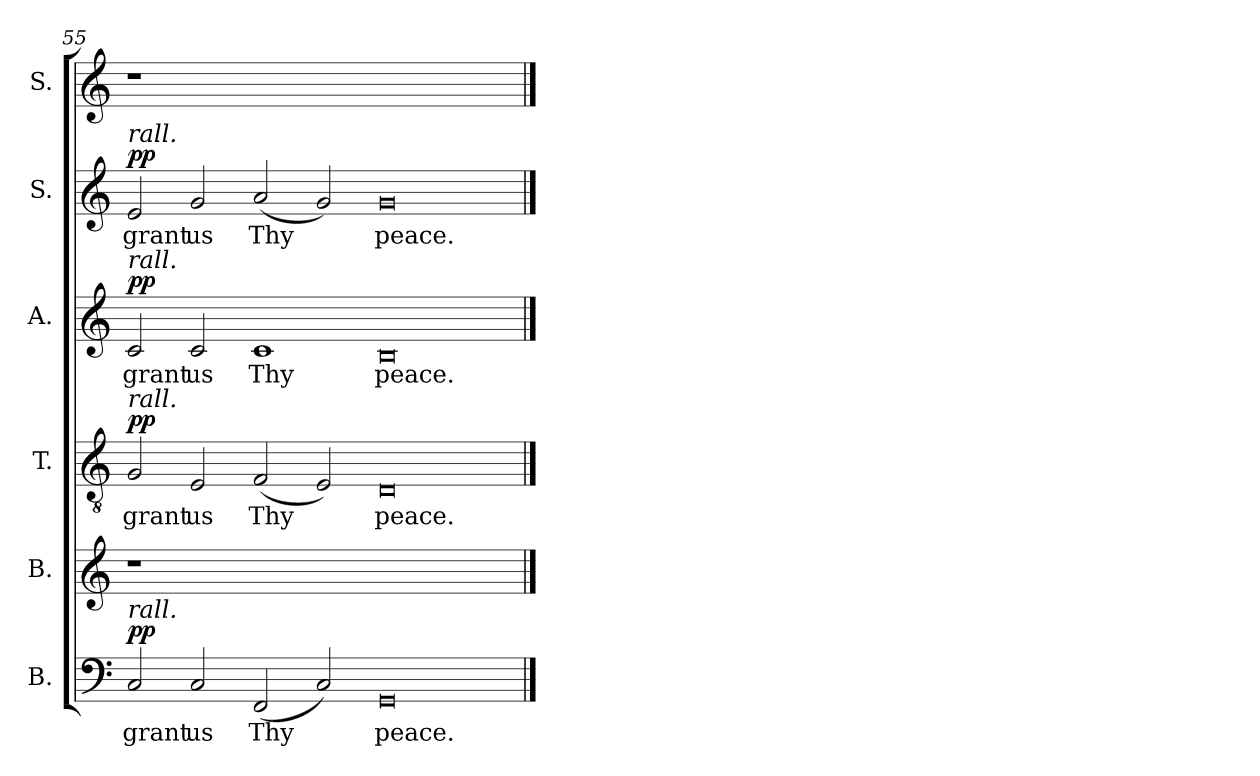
**kern	**text	**dynam	**kern	**kern	**text	**dynam	**kern	**text	**dynam	**kern	**text	**dynam	**kern
*part6	*part6	*part6	*part5	*part4	*part4	*part4	*part3	*part3	*part3	*part2	*part2	*part2	*part1
*staff6	*staff6	*staff6	*staff5	*staff4	*staff4	*staff4	*staff3	*staff3	*staff3	*staff2	*staff2	*staff2	*staff1
*I"B.	*	*	*I"B.	*I"T.	*	*	*I"A.	*	*	*I"S.	*	*	*I"S.
*I'B.	*	*	*I'B.	*I'T.	*	*	*I'A.	*	*	*I'S.	*	*	*I'S.
!!LO:PB:g=z
*clefF4	*	*	*clefG2	*clefGv2	*	*	*clefG2	*	*	*clefG2	*	*	*clefG2
*k[]	*	*	*k[]	*k[]	*	*	*k[]	*	*	*k[]	*	*	*k[]
=55	=55	=55	=55	=55	=55	=55	=55	=55	=55	=55	=55	=55	=55
!	!	!	!	!	!	!	!	!	!	!LO:TX:a:i:t=rall.	!	!	!
!	!	!	!	!	!	!	!LO:TX:a:i:t=rall.	!	!	!	!	!	!
!	!	!	!	!LO:TX:a:i:t=rall.	!	!	!	!	!	!	!	!	!
!LO:TX:a:i:t=rall.	!	!	!	!	!	!	!	!	!	!	!	!	!
!	!LO:LY:b	!LO:DY:b	!	!	!LO:LY:b	!LO:DY:b	!	!LO:LY:b	!LO:DY:b	!	!LO:LY:b	!LO:DY:b	!
2C/	grant	pp	1r	2G/	grant	pp	2c/	grant	pp	2e/	grant	pp	1r
!	!LO:LY:b	!	!	!	!LO:LY:b	!	!	!LO:LY:b	!	!	!LO:LY:b	!	!
2C/	us	.	.	2E/	us	.	2c/	us	.	2g/	us	.	.
!	!LO:LY:b	!	!	!	!LO:LY:b	!	!	!LO:LY:b	!	!	!LO:LY:b	!	!
(<2FF/	Thy	.	0.ryy	(<2F/	Thy	.	1c	Thy	.	(<2a/	Thy	.	0.ryy
2C/)	.	.	.	2E/)	.	.	.	.	.	2g/)	.	.	.
!	!LO:LY:b	!	!	!	!LO:LY:b	!	!	!LO:LY:b	!	!	!LO:LY:b	!	!
0GG	peace.	.	.	0D	peace.	.	0B	peace.	.	0g	peace.	.	.
==	==	==	==	==	==	==	==	==	==	==	==	==	==
*-	*-	*-	*-	*-	*-	*-	*-	*-	*-	*-	*-	*-	*-
